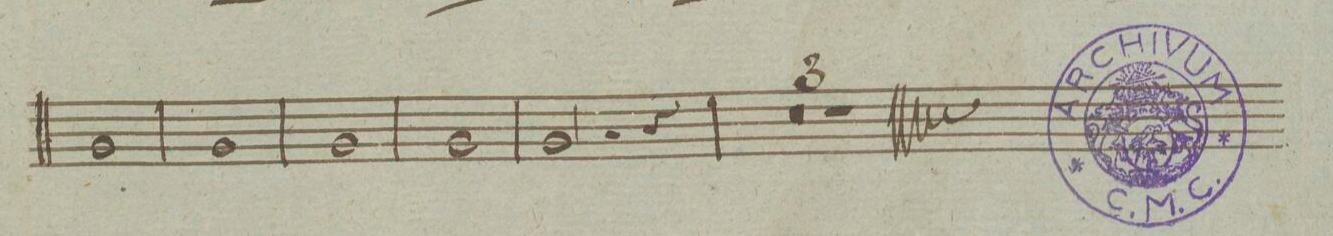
**kern	**dynam
*I"Corno Secundo in F.	*
*clefG2	*
*k[]	*
*met(c|)	*
*M2/2	*
1c/	.
=243	=243
1c/	.
=244	=244
1c/	.
=245	=245
1c/	.
=246	=246
2.c/	.
4r	.
=247	=247
0r	.
=248	=248
=249	=249
1r	.
==	==
*-	*-
